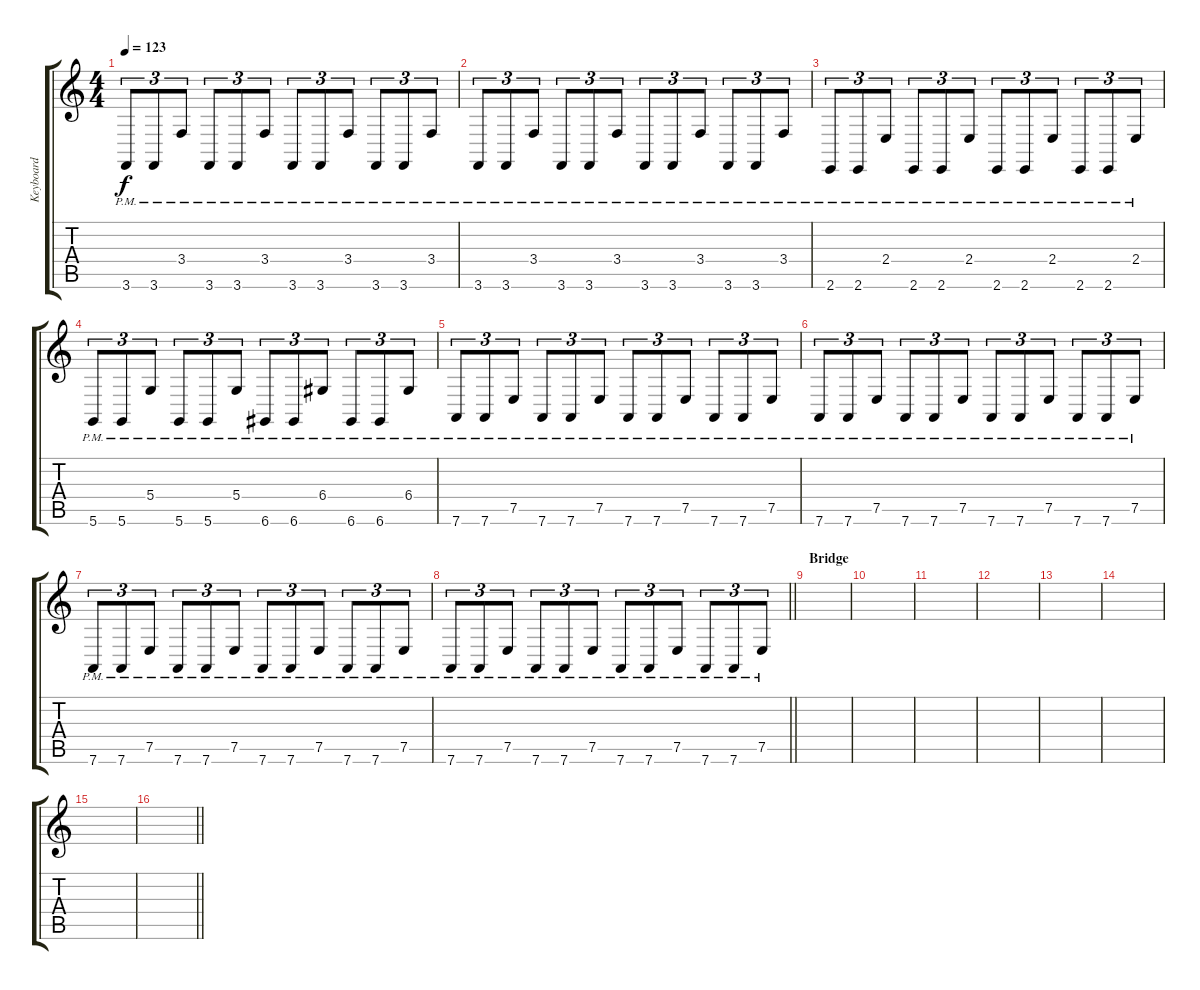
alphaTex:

\track ("Keyboard" "Keyboard") {instrument lead2sawtooth}
\staff {score tabs}
\tuning (E4 B3 G3 D3 A2 D2) {hide}
\ts (4 4)
\tempo 123
\clef g2
\ks c
3.6{pm}.8{tu (3 2) dy f} 3.6{pm}.8{tu (3 2)} 3.4{pm}.8{tu (3 2)} 3.6{pm}.8{tu (3 2)} 3.6{pm}.8{tu (3 2)} 3.4{pm}.8{tu (3 2)} 3.6{pm}.8{tu (3 2)} 3.6{pm}.8{tu (3 2)} 3.4{pm}.8{tu (3 2)} 3.6{pm}.8{tu (3 2)} 3.6{pm}.8{tu (3 2)} 3.4{pm}.8{tu (3 2)} |
3.6{pm}.8{tu (3 2)} 3.6{pm}.8{tu (3 2)} 3.4{pm}.8{tu (3 2)} 3.6{pm}.8{tu (3 2)} 3.6{pm}.8{tu (3 2)} 3.4{pm}.8{tu (3 2)} 3.6{pm}.8{tu (3 2)} 3.6{pm}.8{tu (3 2)} 3.4{pm}.8{tu (3 2)} 3.6{pm}.8{tu (3 2)} 3.6{pm}.8{tu (3 2)} 3.4{pm}.8{tu (3 2)} |
2.6{pm}.8{tu (3 2)} 2.6{pm}.8{tu (3 2)} 2.4{pm}.8{tu (3 2)} 2.6{pm}.8{tu (3 2)} 2.6{pm}.8{tu (3 2)} 2.4{pm}.8{tu (3 2)} 2.6{pm}.8{tu (3 2)} 2.6{pm}.8{tu (3 2)} 2.4{pm}.8{tu (3 2)} 2.6{pm}.8{tu (3 2)} 2.6{pm}.8{tu (3 2)} 2.4{pm}.8{tu (3 2)} |
5.6{pm}.8{tu (3 2)} 5.6{pm}.8{tu (3 2)} 5.4{pm}.8{tu (3 2)} 5.6{pm}.8{tu (3 2)} 5.6{pm}.8{tu (3 2)} 5.4{pm}.8{tu (3 2)} 6.6{pm}.8{tu (3 2)} 6.6{pm}.8{tu (3 2)} 6.4{pm}.8{tu (3 2)} 6.6{pm}.8{tu (3 2)} 6.6{pm}.8{tu (3 2)} 6.4{pm}.8{tu (3 2)} |
7.6{pm}.8{tu (3 2) volume 8} 7.6{pm}.8{tu (3 2)} 7.5{pm}.8{tu (3 2)} 7.6{pm}.8{tu (3 2)} 7.6{pm}.8{tu (3 2)} 7.5{pm}.8{tu (3 2)} 7.6{pm}.8{tu (3 2)} 7.6{pm}.8{tu (3 2)} 7.5{pm}.8{tu (3 2)} 7.6{pm}.8{tu (3 2)} 7.6{pm}.8{tu (3 2)} 7.5{pm}.8{tu (3 2)} |
7.6{pm}.8{tu (3 2)} 7.6{pm}.8{tu (3 2)} 7.5{pm}.8{tu (3 2)} 7.6{pm}.8{tu (3 2)} 7.6{pm}.8{tu (3 2)} 7.5{pm}.8{tu (3 2)} 7.6{pm}.8{tu (3 2)} 7.6{pm}.8{tu (3 2)} 7.5{pm}.8{tu (3 2)} 7.6{pm}.8{tu (3 2)} 7.6{pm}.8{tu (3 2)} 7.5{pm}.8{tu (3 2)} |
7.6{pm}.8{tu (3 2)} 7.6{pm}.8{tu (3 2)} 7.5{pm}.8{tu (3 2)} 7.6{pm}.8{tu (3 2)} 7.6{pm}.8{tu (3 2)} 7.5{pm}.8{tu (3 2)} 7.6{pm}.8{tu (3 2)} 7.6{pm}.8{tu (3 2)} 7.5{pm}.8{tu (3 2)} 7.6{pm}.8{tu (3 2)} 7.6{pm}.8{tu (3 2)} 7.5{pm}.8{tu (3 2)} |
\barLineRight lightlight
7.6{pm}.8{tu (3 2)} 7.6{pm}.8{tu (3 2)} 7.5{pm}.8{tu (3 2)} 7.6{pm}.8{tu (3 2)} 7.6{pm}.8{tu (3 2)} 7.5{pm}.8{tu (3 2)} 7.6{pm}.8{tu (3 2)} 7.6{pm}.8{tu (3 2)} 7.5{pm}.8{tu (3 2)} 7.6{pm}.8{tu (3 2)} 7.6{pm}.8{tu (3 2)} 7.5{pm}.8{tu (3 2)} |
\section ("" "Bridge")
|
|
|
|
|
|
|
\barLineRight lightlight
